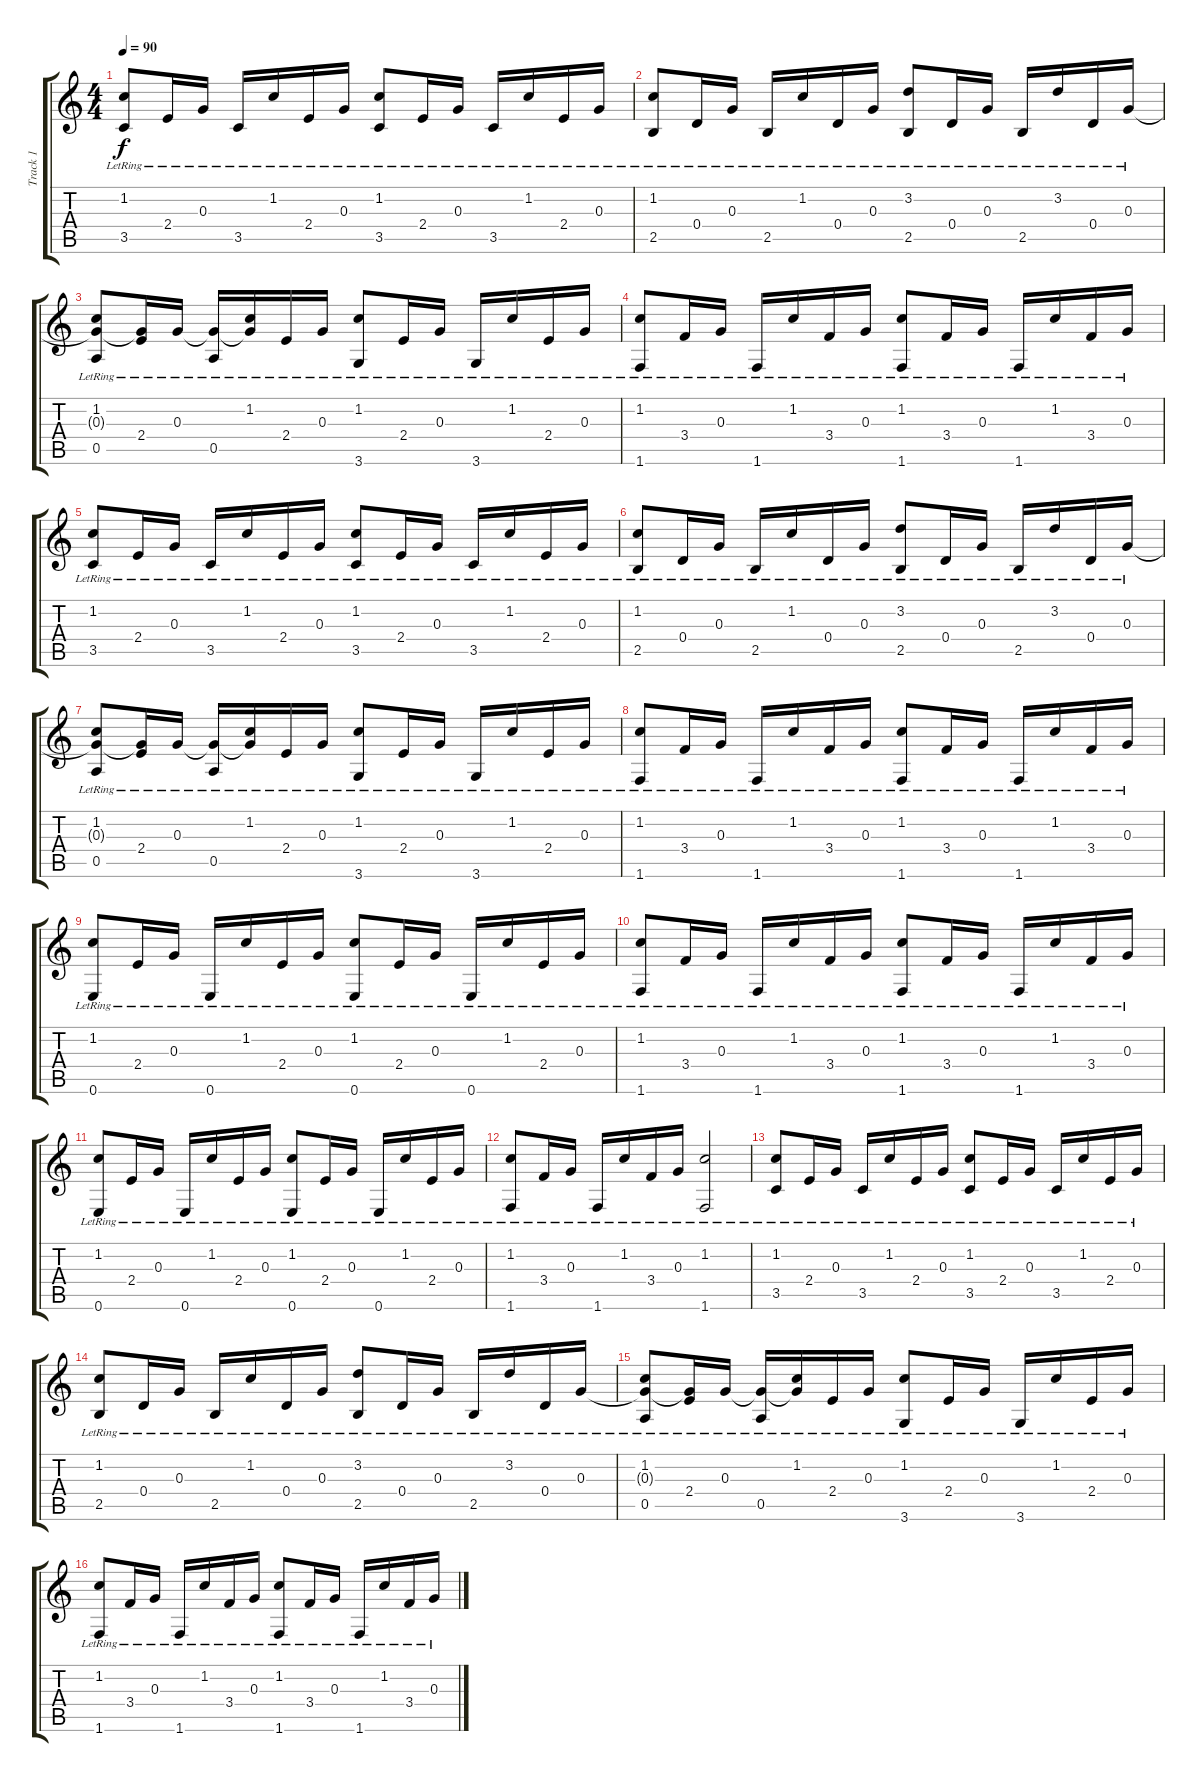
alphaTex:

\track ("Track 1" "Track 1") {instrument acousticguitarsteel}
\staff {score tabs}
\tuning (E4 B3 G3 D3 A2 E2) {hide}
\ts (4 4)
\tempo 90
\clef g2
\ks c
(1.2{lr} 3.5{lr}).8{dy f} 2.4{lr}.16 0.3{lr}.16 3.5{lr}.16 1.2{lr}.16 2.4{lr}.16 0.3{lr}.16 (1.2{lr} 3.5{lr}).8 2.4{lr}.16 0.3{lr}.16 3.5{lr}.16 1.2{lr}.16 2.4{lr}.16 0.3{lr}.16 |
(1.2{lr} 2.5{lr}).8 0.4{lr}.16 0.3{lr}.16 2.5{lr}.16 1.2{lr}.16 0.4{lr}.16 0.3{lr}.16 (3.2{lr} 2.5{lr}).8 0.4{lr}.16 0.3{lr}.16 2.5{lr}.16 3.2{lr}.16 0.4{lr}.16 0.3{lr}.16 |
(1.2{lr} 0.3{t} 0.5{lr}).8 (0.3{t} 2.4{lr}).16 0.3{lr}.16 (0.3{t} 0.5{lr}).16 (1.2{lr} 0.3{t}).16 2.4{lr}.16 0.3{lr}.16 (1.2{lr} 3.6{lr}).8 2.4{lr}.16 0.3{lr}.16 3.6{lr}.16 1.2{lr}.16 2.4{lr}.16 0.3{lr}.16 |
(1.2{lr} 1.6{lr}).8 3.4{lr}.16 0.3{lr}.16 1.6{lr}.16 1.2{lr}.16 3.4{lr}.16 0.3{lr}.16 (1.2{lr} 1.6{lr}).8 3.4{lr}.16 0.3{lr}.16 1.6{lr}.16 1.2{lr}.16 3.4{lr}.16 0.3{lr}.16 |
(1.2{lr} 3.5{lr}).8 2.4{lr}.16 0.3{lr}.16 3.5{lr}.16 1.2{lr}.16 2.4{lr}.16 0.3{lr}.16 (1.2{lr} 3.5{lr}).8 2.4{lr}.16 0.3{lr}.16 3.5{lr}.16 1.2{lr}.16 2.4{lr}.16 0.3{lr}.16 |
(1.2{lr} 2.5{lr}).8 0.4{lr}.16 0.3{lr}.16 2.5{lr}.16 1.2{lr}.16 0.4{lr}.16 0.3{lr}.16 (3.2{lr} 2.5{lr}).8 0.4{lr}.16 0.3{lr}.16 2.5{lr}.16 3.2{lr}.16 0.4{lr}.16 0.3{lr}.16 |
(1.2{lr} 0.3{t} 0.5{lr}).8 (0.3{t} 2.4{lr}).16 0.3{lr}.16 (0.3{t} 0.5{lr}).16 (1.2{lr} 0.3{t}).16 2.4{lr}.16 0.3{lr}.16 (1.2{lr} 3.6{lr}).8 2.4{lr}.16 0.3{lr}.16 3.6{lr}.16 1.2{lr}.16 2.4{lr}.16 0.3{lr}.16 |
(1.2{lr} 1.6{lr}).8 3.4{lr}.16 0.3{lr}.16 1.6{lr}.16 1.2{lr}.16 3.4{lr}.16 0.3{lr}.16 (1.2{lr} 1.6{lr}).8 3.4{lr}.16 0.3{lr}.16 1.6{lr}.16 1.2{lr}.16 3.4{lr}.16 0.3{lr}.16 |
(1.2{lr} 0.6{lr}).8 2.4{lr}.16 0.3{lr}.16 0.6{lr}.16 1.2{lr}.16 2.4{lr}.16 0.3{lr}.16 (1.2{lr} 0.6{lr}).8 2.4{lr}.16 0.3{lr}.16 0.6{lr}.16 1.2{lr}.16 2.4{lr}.16 0.3{lr}.16 |
(1.2{lr} 1.6{lr}).8 3.4{lr}.16 0.3{lr}.16 1.6{lr}.16 1.2{lr}.16 3.4{lr}.16 0.3{lr}.16 (1.2{lr} 1.6{lr}).8 3.4{lr}.16 0.3{lr}.16 1.6{lr}.16 1.2{lr}.16 3.4{lr}.16 0.3{lr}.16 |
(1.2{lr} 0.6{lr}).8 2.4{lr}.16 0.3{lr}.16 0.6{lr}.16 1.2{lr}.16 2.4{lr}.16 0.3{lr}.16 (1.2{lr} 0.6{lr}).8 2.4{lr}.16 0.3{lr}.16 0.6{lr}.16 1.2{lr}.16 2.4{lr}.16 0.3{lr}.16 |
(1.2{lr} 1.6{lr}).8 3.4{lr}.16 0.3{lr}.16 1.6{lr}.16 1.2{lr}.16 3.4{lr}.16 0.3{lr}.16 (1.2{lr} 1.6{lr}).2 |
(1.2{lr} 3.5{lr}).8 2.4{lr}.16 0.3{lr}.16 3.5{lr}.16 1.2{lr}.16 2.4{lr}.16 0.3{lr}.16 (1.2{lr} 3.5{lr}).8 2.4{lr}.16 0.3{lr}.16 3.5{lr}.16 1.2{lr}.16 2.4{lr}.16 0.3{lr}.16 |
(1.2{lr} 2.5{lr}).8 0.4{lr}.16 0.3{lr}.16 2.5{lr}.16 1.2{lr}.16 0.4{lr}.16 0.3{lr}.16 (3.2{lr} 2.5{lr}).8 0.4{lr}.16 0.3{lr}.16 2.5{lr}.16 3.2{lr}.16 0.4{lr}.16 0.3{lr}.16 |
(1.2{lr} 0.3{t} 0.5{lr}).8 (0.3{t} 2.4{lr}).16 0.3{lr}.16 (0.3{t} 0.5{lr}).16 (1.2{lr} 0.3{t}).16 2.4{lr}.16 0.3{lr}.16 (1.2{lr} 3.6{lr}).8 2.4{lr}.16 0.3{lr}.16 3.6{lr}.16 1.2{lr}.16 2.4{lr}.16 0.3{lr}.16 |
(1.2{lr} 1.6{lr}).8 3.4{lr}.16 0.3{lr}.16 1.6{lr}.16 1.2{lr}.16 3.4{lr}.16 0.3{lr}.16 (1.2{lr} 1.6{lr}).8 3.4{lr}.16 0.3{lr}.16 1.6{lr}.16 1.2{lr}.16 3.4{lr}.16 0.3{lr}.16
